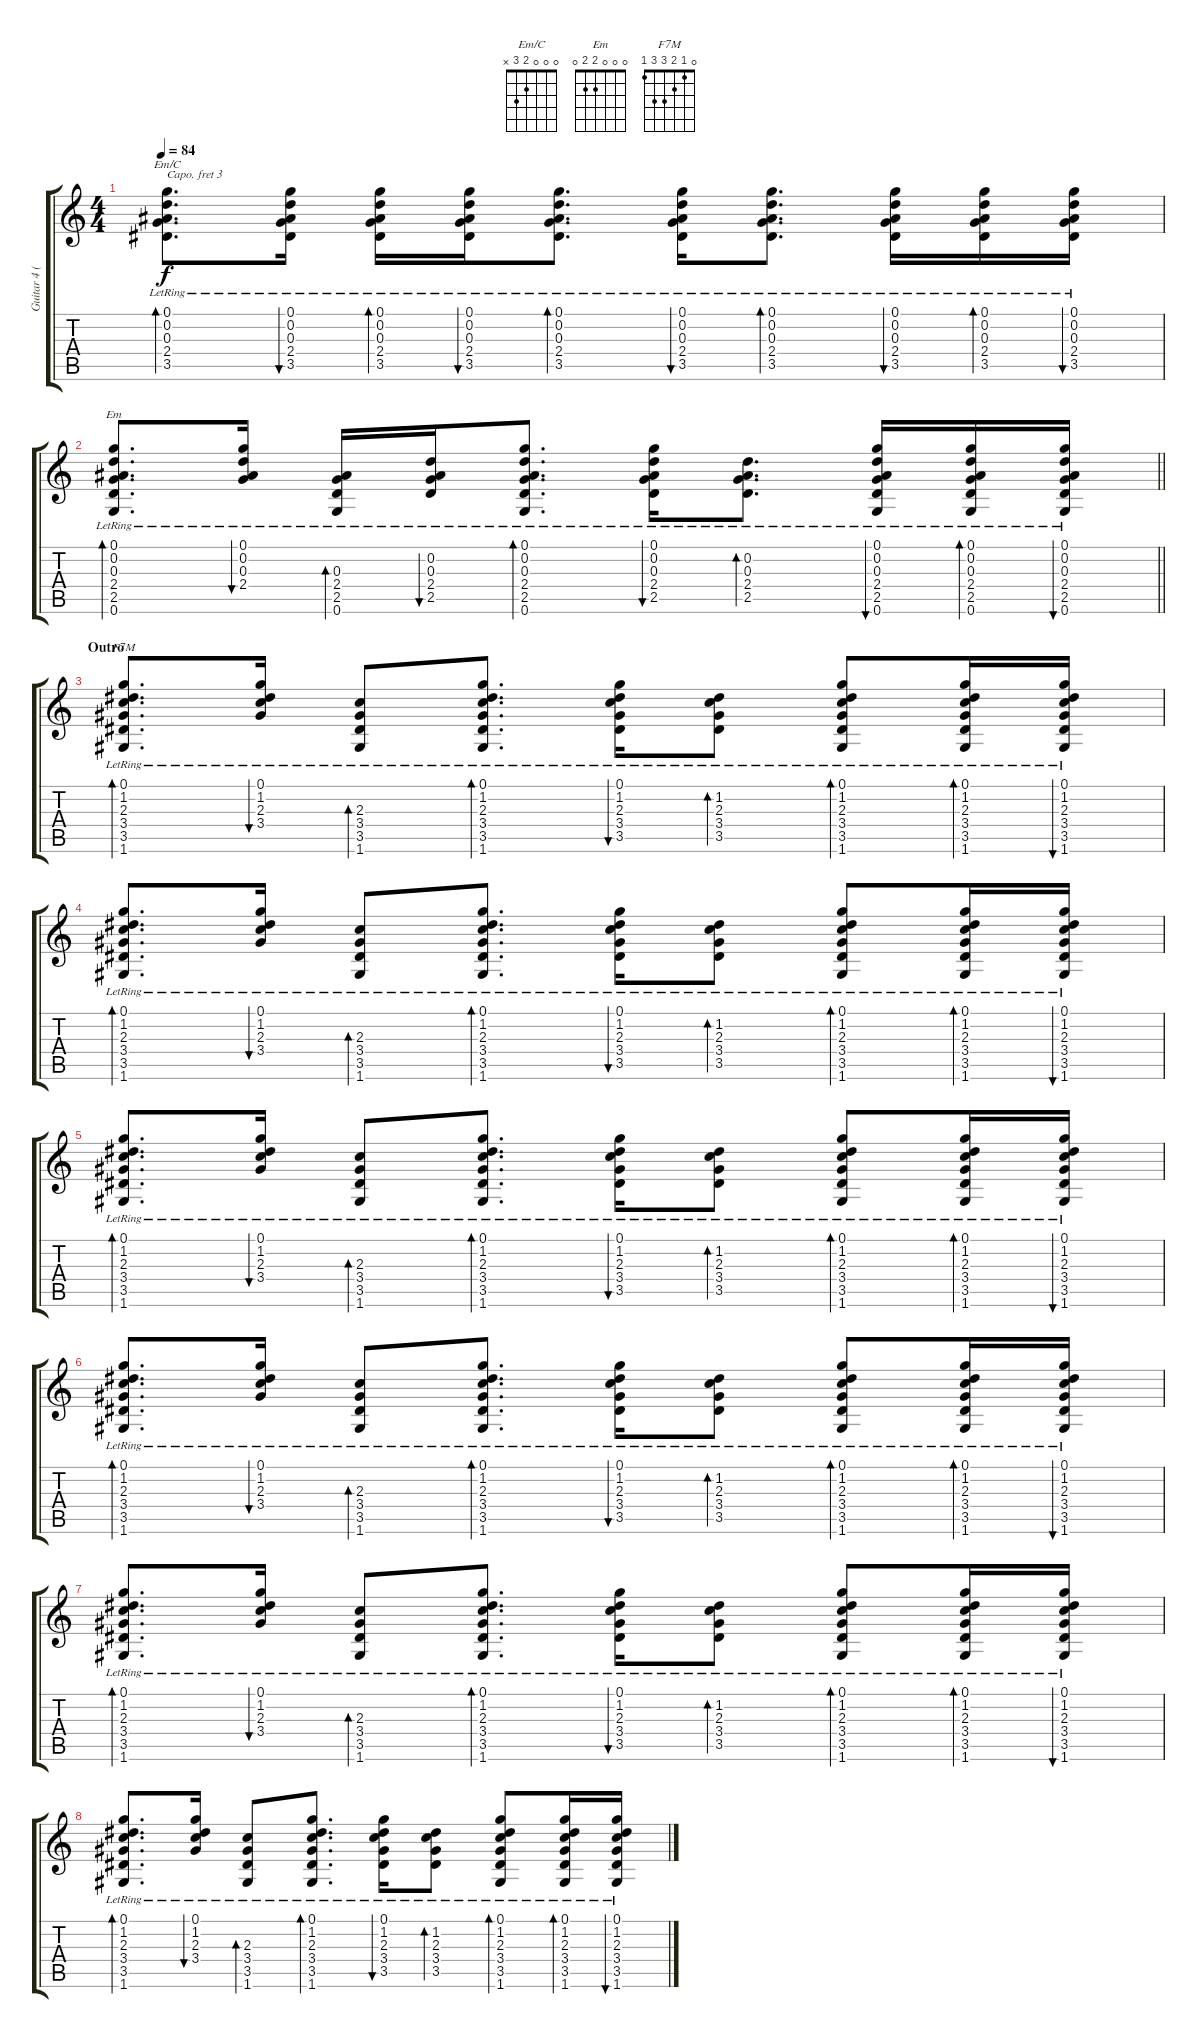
\track ("Guitar 4 (Acoustic w/ Capo on 3rd Fret)" "Guitar 4 (") {instrument acousticguitarsteel}
\staff {score tabs}
\capo 3
\tuning (E4 B3 G3 D3 A2 E2) {hide}
\chord ("Em/C" 0 0 0 2 3 x)
\chord ("Em" 0 0 0 2 2 0)
\chord ("F7M" 0 1 2 3 3 1)
\ts (4 4)
\tempo 84
\clef g2
\ks c
(0.1{lr} 0.2{lr} 0.3{lr} 2.4{lr} 3.5{lr}).8{d bd 30 ch "Em/C" dy f} (0.1{lr} 0.2{lr} 0.3{lr} 2.4{lr} 3.5{lr}).16{bu 30} (0.1{lr} 0.2{lr} 0.3{lr} 2.4{lr} 3.5{lr}).16{bd 30} (0.1{lr} 0.2{lr} 0.3{lr} 2.4{lr} 3.5{lr}).16{bu 30} (0.1{lr} 0.2{lr} 0.3{lr} 2.4{lr} 3.5{lr}).8{d bd 30} (0.1{lr} 0.2{lr} 0.3{lr} 2.4{lr} 3.5{lr}).16{bu 30} (0.1{lr} 0.2{lr} 0.3{lr} 2.4{lr} 3.5{lr}).8{d bd 30} (0.1{lr} 0.2{lr} 0.3{lr} 2.4{lr} 3.5{lr}).16{bu 30} (0.1{lr} 0.2{lr} 0.3{lr} 2.4{lr} 3.5{lr}).16{bd 30} (0.1{lr} 0.2{lr} 0.3{lr} 2.4{lr} 3.5{lr}).16{bu 30} |
\barLineRight lightlight
(0.1{lr} 0.2{lr} 0.3{lr} 2.4{lr} 2.5{lr} 0.6{lr}).8{d bd 30 ch "Em"} (0.1{lr} 0.2{lr} 0.3{lr} 2.4{lr}).16{bu 30} (0.3{lr} 2.4{lr} 2.5{lr} 0.6{lr}).16{bd 30} (0.2{lr} 0.3{lr} 2.4{lr} 2.5{lr}).16{bu 30} (0.1{lr} 0.2{lr} 0.3{lr} 2.4{lr} 2.5{lr} 0.6{lr}).8{d bd 30} (0.1{lr} 0.2{lr} 0.3{lr} 2.4{lr} 2.5{lr}).16{bu 30} (0.2{lr} 0.3{lr} 2.4{lr} 2.5{lr}).8{d bd 30} (0.1{lr} 0.2{lr} 0.3{lr} 2.4{lr} 2.5{lr} 0.6{lr}).16{bu 30} (0.1{lr} 0.2{lr} 0.3{lr} 2.4{lr} 2.5{lr} 0.6{lr}).16{bd 30} (0.1{lr} 0.2{lr} 0.3{lr} 2.4{lr} 2.5{lr} 0.6{lr}).16{bu 30} |
\section ("" "Outro")
(0.1{lr} 1.2{lr} 2.3{lr} 3.4{lr} 3.5{lr} 1.6{lr}).8{d bd 30 ch "F7M"} (0.1{lr} 1.2{lr} 2.3{lr} 3.4{lr}).16{bu 30} (2.3{lr} 3.4{lr} 3.5{lr} 1.6{lr}).8{bd 30} (0.1{lr} 1.2{lr} 2.3{lr} 3.4{lr} 3.5{lr} 1.6{lr}).8{d bd 30} (0.1{lr} 1.2{lr} 2.3{lr} 3.4{lr} 3.5{lr}).16{bu 30} (1.2{lr} 2.3{lr} 3.4{lr} 3.5{lr}).8{bd 30} (0.1 1.2{lr} 2.3{lr} 3.4{lr} 3.5{lr} 1.6{lr}).8{bd 30} (0.1{lr} 1.2{lr} 2.3{lr} 3.4{lr} 3.5{lr} 1.6{lr}).16{bd 30} (0.1{lr} 1.2{lr} 2.3{lr} 3.4{lr} 3.5{lr} 1.6{lr}).16{bu 30} |
(0.1{lr} 1.2{lr} 2.3{lr} 3.4{lr} 3.5{lr} 1.6{lr}).8{d bd 30} (0.1{lr} 1.2{lr} 2.3{lr} 3.4{lr}).16{bu 30} (2.3{lr} 3.4{lr} 3.5{lr} 1.6{lr}).8{bd 30} (0.1{lr} 1.2{lr} 2.3{lr} 3.4{lr} 3.5{lr} 1.6{lr}).8{d bd 30} (0.1{lr} 1.2{lr} 2.3{lr} 3.4{lr} 3.5{lr}).16{bu 30} (1.2{lr} 2.3{lr} 3.4{lr} 3.5{lr}).8{bd 30} (0.1 1.2{lr} 2.3{lr} 3.4{lr} 3.5{lr} 1.6{lr}).8{bd 30} (0.1{lr} 1.2{lr} 2.3{lr} 3.4{lr} 3.5{lr} 1.6{lr}).16{bd 30} (0.1{lr} 1.2{lr} 2.3{lr} 3.4{lr} 3.5{lr} 1.6{lr}).16{bu 30} |
(0.1{lr} 1.2{lr} 2.3{lr} 3.4{lr} 3.5{lr} 1.6{lr}).8{d bd 30} (0.1{lr} 1.2{lr} 2.3{lr} 3.4{lr}).16{bu 30} (2.3{lr} 3.4{lr} 3.5{lr} 1.6{lr}).8{bd 30} (0.1{lr} 1.2{lr} 2.3{lr} 3.4{lr} 3.5{lr} 1.6{lr}).8{d bd 30} (0.1{lr} 1.2{lr} 2.3{lr} 3.4{lr} 3.5{lr}).16{bu 30} (1.2{lr} 2.3{lr} 3.4{lr} 3.5{lr}).8{bd 30} (0.1 1.2{lr} 2.3{lr} 3.4{lr} 3.5{lr} 1.6{lr}).8{bd 30} (0.1{lr} 1.2{lr} 2.3{lr} 3.4{lr} 3.5{lr} 1.6{lr}).16{bd 30} (0.1{lr} 1.2{lr} 2.3{lr} 3.4{lr} 3.5{lr} 1.6{lr}).16{bu 30} |
(0.1{lr} 1.2{lr} 2.3{lr} 3.4{lr} 3.5{lr} 1.6{lr}).8{d bd 30} (0.1{lr} 1.2{lr} 2.3{lr} 3.4{lr}).16{bu 30} (2.3{lr} 3.4{lr} 3.5{lr} 1.6{lr}).8{bd 30} (0.1{lr} 1.2{lr} 2.3{lr} 3.4{lr} 3.5{lr} 1.6{lr}).8{d bd 30} (0.1{lr} 1.2{lr} 2.3{lr} 3.4{lr} 3.5{lr}).16{bu 30} (1.2{lr} 2.3{lr} 3.4{lr} 3.5{lr}).8{bd 30} (0.1 1.2{lr} 2.3{lr} 3.4{lr} 3.5{lr} 1.6{lr}).8{bd 30} (0.1{lr} 1.2{lr} 2.3{lr} 3.4{lr} 3.5{lr} 1.6{lr}).16{bd 30} (0.1{lr} 1.2{lr} 2.3{lr} 3.4{lr} 3.5{lr} 1.6{lr}).16{bu 30} |
(0.1{lr} 1.2{lr} 2.3{lr} 3.4{lr} 3.5{lr} 1.6{lr}).8{d bd 30} (0.1{lr} 1.2{lr} 2.3{lr} 3.4{lr}).16{bu 30} (2.3{lr} 3.4{lr} 3.5{lr} 1.6{lr}).8{bd 30} (0.1{lr} 1.2{lr} 2.3{lr} 3.4{lr} 3.5{lr} 1.6{lr}).8{d bd 30} (0.1{lr} 1.2{lr} 2.3{lr} 3.4{lr} 3.5{lr}).16{bu 30} (1.2{lr} 2.3{lr} 3.4{lr} 3.5{lr}).8{bd 30} (0.1 1.2{lr} 2.3{lr} 3.4{lr} 3.5{lr} 1.6{lr}).8{bd 30} (0.1{lr} 1.2{lr} 2.3{lr} 3.4{lr} 3.5{lr} 1.6{lr}).16{bd 30} (0.1{lr} 1.2{lr} 2.3{lr} 3.4{lr} 3.5{lr} 1.6{lr}).16{bu 30} |
(0.1{lr} 1.2{lr} 2.3{lr} 3.4{lr} 3.5{lr} 1.6{lr}).8{d bd 30} (0.1{lr} 1.2{lr} 2.3{lr} 3.4{lr}).16{bu 30} (2.3{lr} 3.4{lr} 3.5{lr} 1.6{lr}).8{bd 30} (0.1{lr} 1.2{lr} 2.3{lr} 3.4{lr} 3.5{lr} 1.6{lr}).8{d bd 30} (0.1{lr} 1.2{lr} 2.3{lr} 3.4{lr} 3.5{lr}).16{bu 30} (1.2{lr} 2.3{lr} 3.4{lr} 3.5{lr}).8{bd 30} (0.1 1.2{lr} 2.3{lr} 3.4{lr} 3.5{lr} 1.6{lr}).8{bd 30} (0.1{lr} 1.2{lr} 2.3{lr} 3.4{lr} 3.5{lr} 1.6{lr}).16{bd 30} (0.1{lr} 1.2{lr} 2.3{lr} 3.4{lr} 3.5{lr} 1.6{lr}).16{bu 30}
